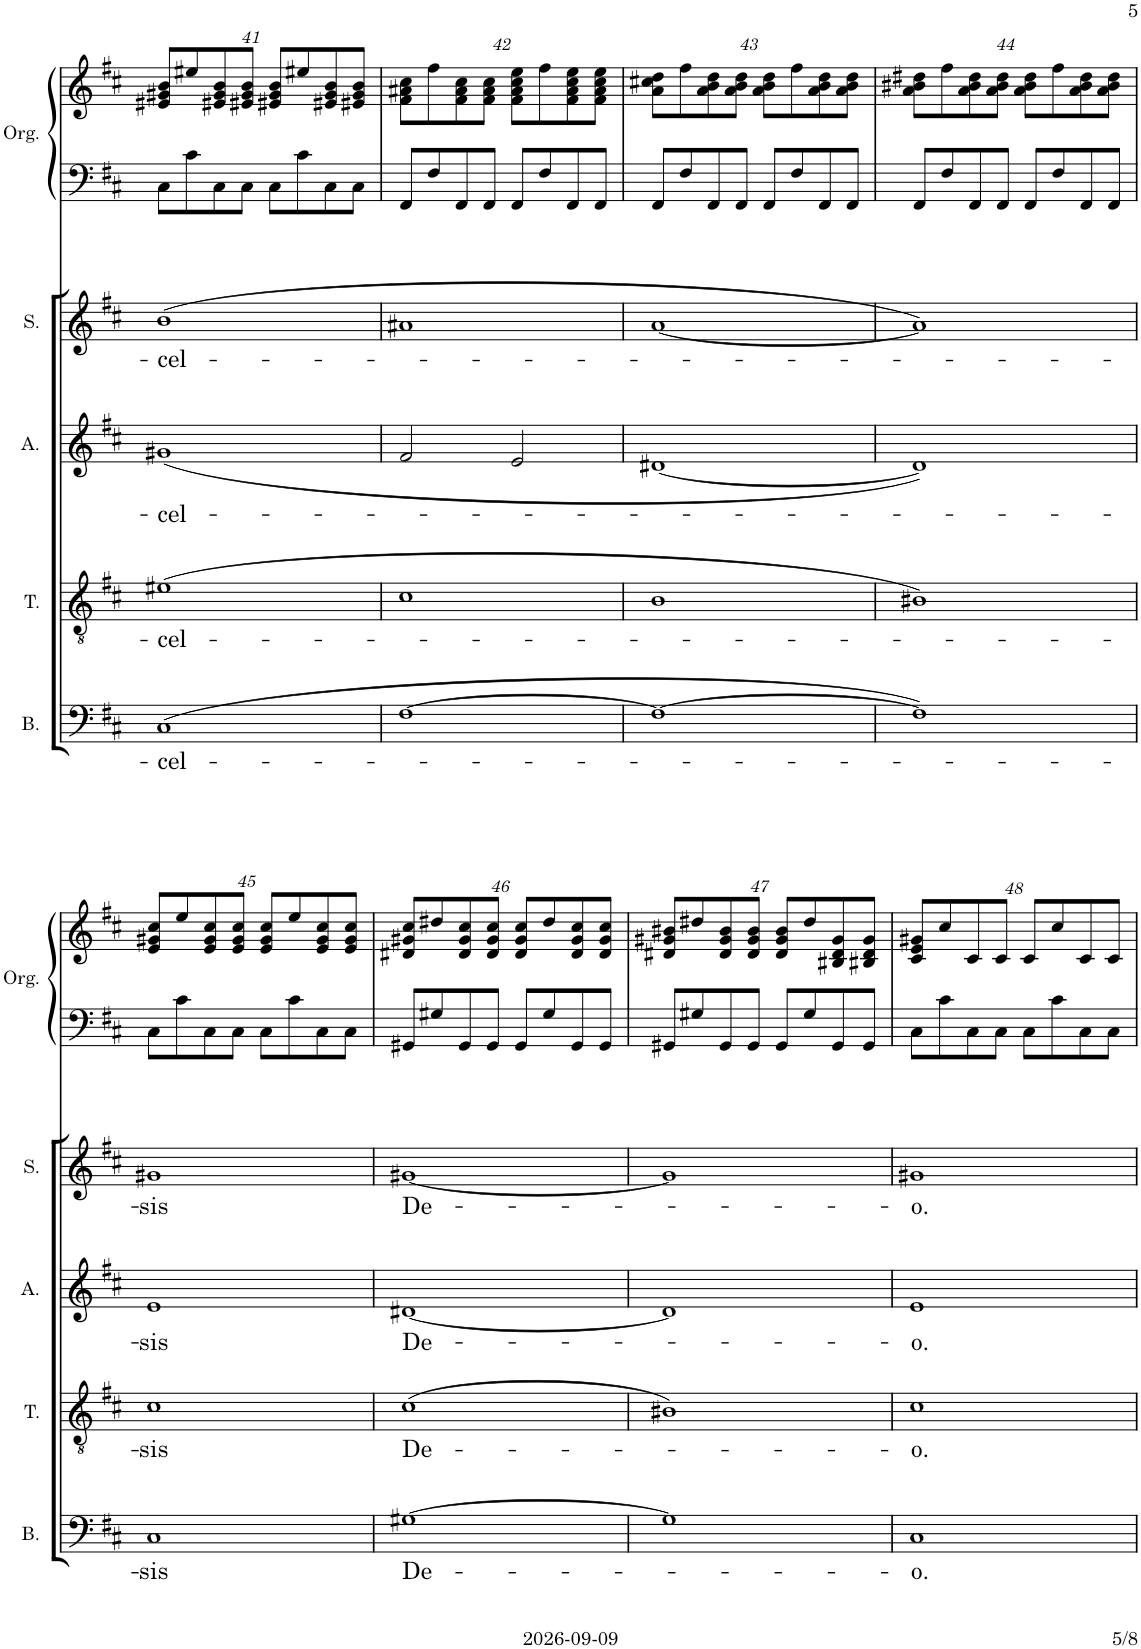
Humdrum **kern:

**kern	**text	**kern	**text	**kern	**text	**kern	**text	**kern	**kern
*part5	*part5	*part4	*part4	*part3	*part3	*part2	*part2	*part1	*part1
*staff6	*staff6	*staff5	*staff5	*staff4	*staff4	*staff3	*staff3	*staff2	*staff1
*I"Bass	*	*I"Tenor	*	*I"Alto	*	*I"Soprano	*	*I"Organ	*
*I'B.	*	*I'T.	*	*I'A.	*	*I'S.	*	*I'Org.	*
!!LO:PB:g=z
*clefF4	*	*clefGv2	*	*clefG2	*	*clefG2	*	*clefF4	*clefG2
*k[f#c#]	*	*k[f#c#]	*	*k[f#c#]	*	*k[f#c#]	*	*k[f#c#]	*k[f#c#]
*M4/4	*	*M4/4	*	*M4/4	*	*M4/4	*	*M4/4	*M4/4
*met(c)	*	*met(c)	*	*met(c)	*	*met(c)	*	*met(c)	*met(c)
=41	=41	=41	=41	=41	=41	=41	=41	=41	=41
!	!LO:LY:b	!	!LO:LY:b	!	!LO:LY:b	!	!LO:LY:b	!	!
(1C#	-cel-	(1e#X	-cel-	(1g#X	-cel-	(1b	-cel-	8C#\L	8e#X/ 8g#X/ 8b/L
.	.	.	.	.	.	.	.	8c#\	8ee#X/
.	.	.	.	.	.	.	.	8C#\	8e#X/ 8g#/ 8b/
.	.	.	.	.	.	.	.	8C#\J	8e#X/ 8g#/ 8b/J
.	.	.	.	.	.	.	.	8C#\L	8e#X/ 8g#/ 8b/L
.	.	.	.	.	.	.	.	8c#\	8ee#X/
.	.	.	.	.	.	.	.	8C#\	8e#X/ 8g#/ 8b/
.	.	.	.	.	.	.	.	8C#\J	8e#X/ 8g#/ 8b/J
=42	=42	=42	=42	=42	=42	=42	=42	=42	=42
[1F#	.	1c#	.	2f#/	.	1a#X	.	8FF#/L	8f#\ 8a#X\ 8cc#\L
.	.	.	.	.	.	.	.	8F#/	8ff#\
.	.	.	.	.	.	.	.	8FF#/	8f#\ 8a#\ 8cc#\
.	.	.	.	.	.	.	.	8FF#/J	8f#\ 8a#\ 8cc#\J
.	.	.	.	2e/	.	.	.	8FF#/L	8f#\ 8a#\ 8cc#\ 8ee\L
.	.	.	.	.	.	.	.	8F#/	8ff#\
.	.	.	.	.	.	.	.	8FF#/	8f#\ 8a#\ 8cc#\ 8ee\
.	.	.	.	.	.	.	.	8FF#/J	8f#\ 8a#\ 8cc#\ 8ee\J
=43	=43	=43	=43	=43	=43	=43	=43	=43	=43
1F#_	.	1B	.	[1d#X	.	[1a	.	8FF#/L	8a\ 8cc#X\ 8dd\L
.	.	.	.	.	.	.	.	8F#/	8ff#\
.	.	.	.	.	.	.	.	8FF#/	8a\ 8b\ 8dd\
.	.	.	.	.	.	.	.	8FF#/J	8a\ 8b\ 8dd\J
.	.	.	.	.	.	.	.	8FF#/L	8a\ 8b\ 8dd\L
.	.	.	.	.	.	.	.	8F#/	8ff#\
.	.	.	.	.	.	.	.	8FF#/	8a\ 8b\ 8dd\
.	.	.	.	.	.	.	.	8FF#/J	8a\ 8b\ 8dd\J
=44	=44	=44	=44	=44	=44	=44	=44	=44	=44
1F#])	.	1B#X)	.	1d#])	.	1a])	.	8FF#/L	8a\ 8b#X\ 8dd#X\L
.	.	.	.	.	.	.	.	8F#/	8ff#\
.	.	.	.	.	.	.	.	8FF#/	8a\ 8b#\ 8dd#\
.	.	.	.	.	.	.	.	8FF#/J	8a\ 8b#\ 8dd#\J
.	.	.	.	.	.	.	.	8FF#/L	8a\ 8b#\ 8dd#\L
.	.	.	.	.	.	.	.	8F#/	8ff#\
.	.	.	.	.	.	.	.	8FF#/	8a\ 8b#\ 8dd#\
.	.	.	.	.	.	.	.	8FF#/J	8a\ 8b#\ 8dd#\J
!!LO:LB:g=z
=45	=45	=45	=45	=45	=45	=45	=45	=45	=45
!	!LO:LY:b	!	!LO:LY:b	!	!LO:LY:b	!	!LO:LY:b	!	!
1C#	-sis	1c#	-sis	1e	-sis	1g#X	-sis	8C#\L	8e/ 8g#X/ 8cc#/L
.	.	.	.	.	.	.	.	8c#\	8ee/
.	.	.	.	.	.	.	.	8C#\	8e/ 8g#/ 8cc#/
.	.	.	.	.	.	.	.	8C#\J	8e/ 8g#/ 8cc#/J
.	.	.	.	.	.	.	.	8C#\L	8e/ 8g#/ 8cc#/L
.	.	.	.	.	.	.	.	8c#\	8ee/
.	.	.	.	.	.	.	.	8C#\	8e/ 8g#/ 8cc#/
.	.	.	.	.	.	.	.	8C#\J	8e/ 8g#/ 8cc#/J
=46	=46	=46	=46	=46	=46	=46	=46	=46	=46
!	!LO:LY:b	!	!LO:LY:b	!	!LO:LY:b	!	!LO:LY:b	!	!
[1G#X	De-	(1c#	De-	[1d#X	De-	[1g#X	De-	8GG#X/L	8d#X/ 8g#X/ 8cc#/L
.	.	.	.	.	.	.	.	8G#X/	8dd#X/
.	.	.	.	.	.	.	.	8GG#/	8d#/ 8g#/ 8cc#/
.	.	.	.	.	.	.	.	8GG#/J	8d#/ 8g#/ 8cc#/J
.	.	.	.	.	.	.	.	8GG#/L	8d#/ 8g#/ 8cc#/L
.	.	.	.	.	.	.	.	8G#/	8dd#/
.	.	.	.	.	.	.	.	8GG#/	8d#/ 8g#/ 8cc#/
.	.	.	.	.	.	.	.	8GG#/J	8d#/ 8g#/ 8cc#/J
=47	=47	=47	=47	=47	=47	=47	=47	=47	=47
1G#]	.	1B#X)	.	1d#]	.	1g#]	.	8GG#X/L	8d#X/ 8g#X/ 8b#X/L
.	.	.	.	.	.	.	.	8G#X/	8dd#X/
.	.	.	.	.	.	.	.	8GG#/	8d#/ 8g#/ 8b#/
.	.	.	.	.	.	.	.	8GG#/J	8d#/ 8g#/ 8b#/J
.	.	.	.	.	.	.	.	8GG#/L	8d#/ 8g#/ 8b#/L
.	.	.	.	.	.	.	.	8G#/	8dd#/
.	.	.	.	.	.	.	.	8GG#/	8B#X/ 8d#/ 8g#/
.	.	.	.	.	.	.	.	8GG#/J	8B#X/ 8d#/ 8g#/J
=48	=48	=48	=48	=48	=48	=48	=48	=48	=48
!	!LO:LY:b	!	!LO:LY:b	!	!LO:LY:b	!	!LO:LY:b	!	!
1C#	-o.	1c#	-o.	1e	-o.	1g#X	-o.	8C#\L	8c#/ 8e/ 8g#X/L
.	.	.	.	.	.	.	.	8c#\	8cc#/
.	.	.	.	.	.	.	.	8C#\	8c#/
.	.	.	.	.	.	.	.	8C#\J	8c#/J
.	.	.	.	.	.	.	.	8C#\L	8c#/L
.	.	.	.	.	.	.	.	8c#\	8cc#/
.	.	.	.	.	.	.	.	8C#\	8c#/
.	.	.	.	.	.	.	.	8C#\J	8c#/J
=	=	=	=	=	=	=	=	=	=
*-	*-	*-	*-	*-	*-	*-	*-	*-	*-
